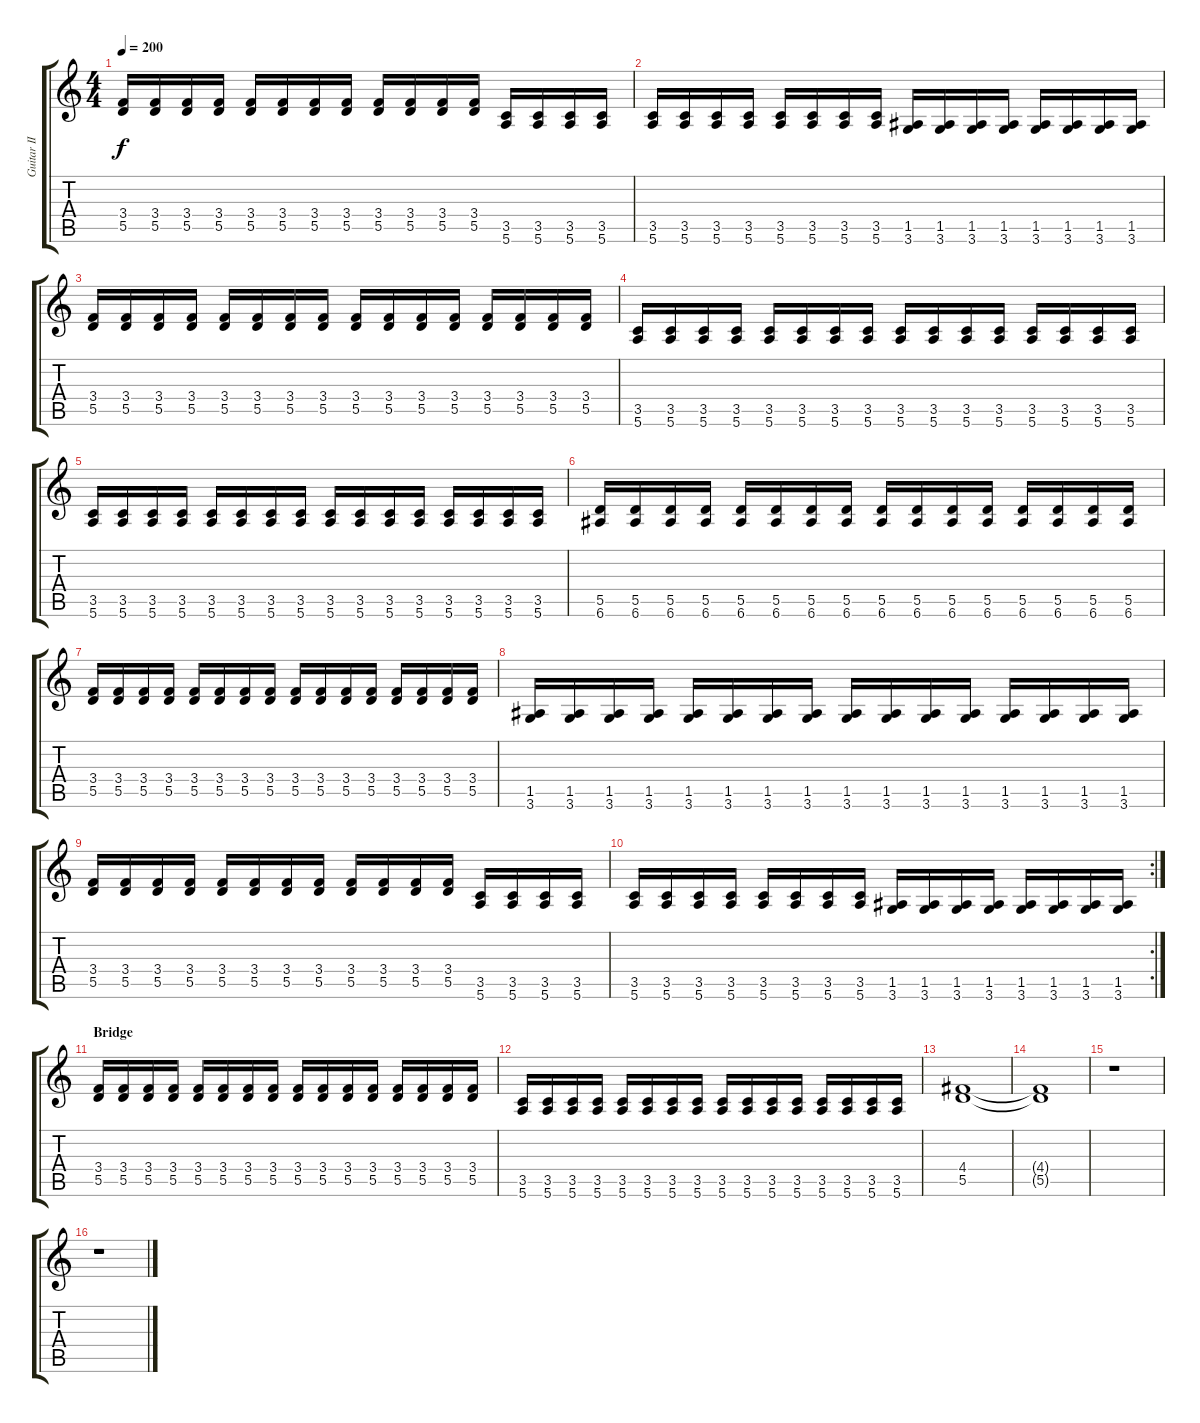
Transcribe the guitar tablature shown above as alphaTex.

\track ("Guitar II" "Guitar II") {instrument distortionguitar}
\staff {score tabs}
\tuning (E4 B3 G3 D3 A2 E2) {hide}
\ts (4 4)
\tempo 200
\clef g2
\ks c
(3.4 5.5).16{dy f} (3.4 5.5).16 (3.4 5.5).16 (3.4 5.5).16 (3.4 5.5).16 (3.4 5.5).16 (3.4 5.5).16 (3.4 5.5).16 (3.4 5.5).16 (3.4 5.5).16 (3.4 5.5).16 (3.4 5.5).16 (3.5 5.6).16 (3.5 5.6).16 (3.5 5.6).16 (3.5 5.6).16 |
(3.5 5.6).16 (3.5 5.6).16 (3.5 5.6).16 (3.5 5.6).16 (3.5 5.6).16 (3.5 5.6).16 (3.5 5.6).16 (3.5 5.6).16 (1.5 3.6).16 (1.5 3.6).16 (1.5 3.6).16 (1.5 3.6).16 (1.5 3.6).16 (1.5 3.6).16 (1.5 3.6).16 (1.5 3.6).16 |
(3.4 5.5).16 (3.4 5.5).16 (3.4 5.5).16 (3.4 5.5).16 (3.4 5.5).16 (3.4 5.5).16 (3.4 5.5).16 (3.4 5.5).16 (3.4 5.5).16 (3.4 5.5).16 (3.4 5.5).16 (3.4 5.5).16 (3.4 5.5).16 (3.4 5.5).16 (3.4 5.5).16 (3.4 5.5).16 |
(3.5 5.6).16 (3.5 5.6).16 (3.5 5.6).16 (3.5 5.6).16 (3.5 5.6).16 (3.5 5.6).16 (3.5 5.6).16 (3.5 5.6).16 (3.5 5.6).16 (3.5 5.6).16 (3.5 5.6).16 (3.5 5.6).16 (3.5 5.6).16 (3.5 5.6).16 (3.5 5.6).16 (3.5 5.6).16 |
(3.5 5.6).16 (3.5 5.6).16 (3.5 5.6).16 (3.5 5.6).16 (3.5 5.6).16 (3.5 5.6).16 (3.5 5.6).16 (3.5 5.6).16 (3.5 5.6).16 (3.5 5.6).16 (3.5 5.6).16 (3.5 5.6).16 (3.5 5.6).16 (3.5 5.6).16 (3.5 5.6).16 (3.5 5.6).16 |
(5.5 6.6).16 (5.5 6.6).16 (5.5 6.6).16 (5.5 6.6).16 (5.5 6.6).16 (5.5 6.6).16 (5.5 6.6).16 (5.5 6.6).16 (5.5 6.6).16 (5.5 6.6).16 (5.5 6.6).16 (5.5 6.6).16 (5.5 6.6).16 (5.5 6.6).16 (5.5 6.6).16 (5.5 6.6).16 |
(3.4 5.5).16 (3.4 5.5).16 (3.4 5.5).16 (3.4 5.5).16 (3.4 5.5).16 (3.4 5.5).16 (3.4 5.5).16 (3.4 5.5).16 (3.4 5.5).16 (3.4 5.5).16 (3.4 5.5).16 (3.4 5.5).16 (3.4 5.5).16 (3.4 5.5).16 (3.4 5.5).16 (3.4 5.5).16 |
(1.5 3.6).16 (1.5 3.6).16 (1.5 3.6).16 (1.5 3.6).16 (1.5 3.6).16 (1.5 3.6).16 (1.5 3.6).16 (1.5 3.6).16 (1.5 3.6).16 (1.5 3.6).16 (1.5 3.6).16 (1.5 3.6).16 (1.5 3.6).16 (1.5 3.6).16 (1.5 3.6).16 (1.5 3.6).16 |
(3.4 5.5).16 (3.4 5.5).16 (3.4 5.5).16 (3.4 5.5).16 (3.4 5.5).16 (3.4 5.5).16 (3.4 5.5).16 (3.4 5.5).16 (3.4 5.5).16 (3.4 5.5).16 (3.4 5.5).16 (3.4 5.5).16 (3.5 5.6).16 (3.5 5.6).16 (3.5 5.6).16 (3.5 5.6).16 |
\rc 2
(3.5 5.6).16 (3.5 5.6).16 (3.5 5.6).16 (3.5 5.6).16 (3.5 5.6).16 (3.5 5.6).16 (3.5 5.6).16 (3.5 5.6).16 (1.5 3.6).16 (1.5 3.6).16 (1.5 3.6).16 (1.5 3.6).16 (1.5 3.6).16 (1.5 3.6).16 (1.5 3.6).16 (1.5 3.6).16 |
\section ("" "Bridge")
(3.4 5.5).16 (3.4 5.5).16 (3.4 5.5).16 (3.4 5.5).16 (3.4 5.5).16 (3.4 5.5).16 (3.4 5.5).16 (3.4 5.5).16 (3.4 5.5).16 (3.4 5.5).16 (3.4 5.5).16 (3.4 5.5).16 (3.4 5.5).16 (3.4 5.5).16 (3.4 5.5).16 (3.4 5.5).16 |
(3.5 5.6).16 (3.5 5.6).16 (3.5 5.6).16 (3.5 5.6).16 (3.5 5.6).16 (3.5 5.6).16 (3.5 5.6).16 (3.5 5.6).16 (3.5 5.6).16 (3.5 5.6).16 (3.5 5.6).16 (3.5 5.6).16 (3.5 5.6).16 (3.5 5.6).16 (3.5 5.6).16 (3.5 5.6).16 |
(4.4 5.5).1 |
(4.4{t} 5.5{t}).1 |
r.1 |
r.1
